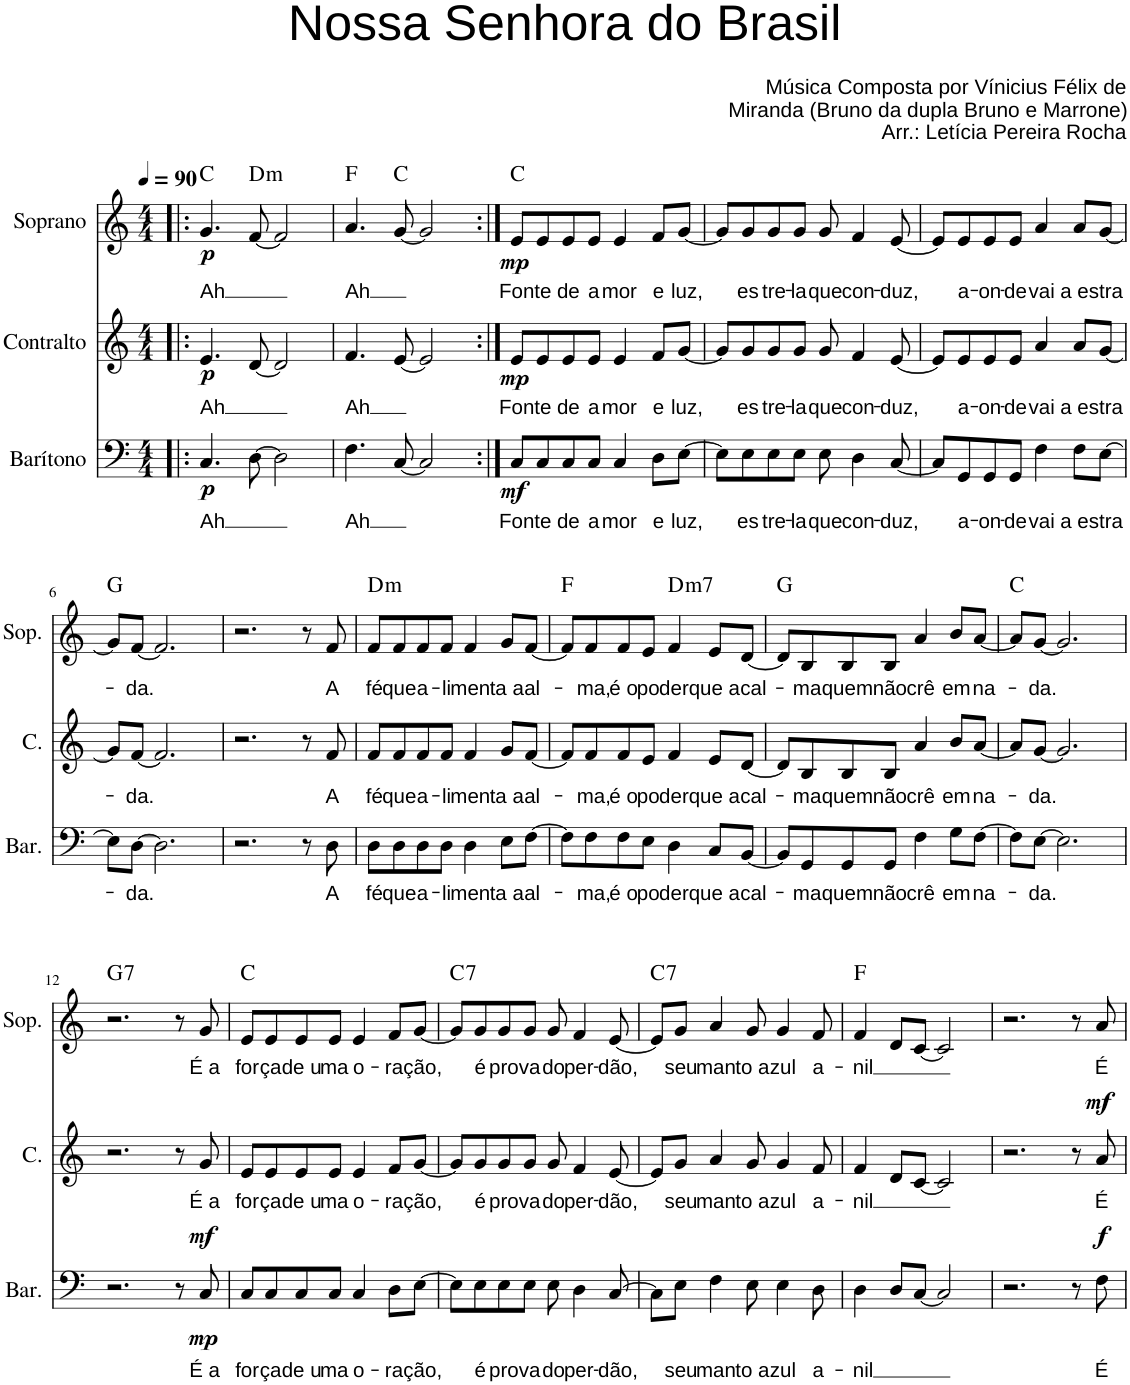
**kern	**text	**dynam	**kern	**text	**dynam	**kern	**text	**dynam	**harte
*part3	*part3	*part3	*part2	*part2	*part2	*part1	*part1	*part1	*part1
*staff3	*staff3	*staff3	*staff2	*staff2	*staff2	*staff1	*staff1	*staff1	*
*I"Barítono	*	*	*I"Contralto	*	*	*I"Soprano	*	*	*
*I'Bar.	*	*	*I'C.	*	*	*I'Sop.	*	*	*
*clefF4	*	*	*clefG2	*	*	*clefG2	*	*	*
*k[]	*	*	*k[]	*	*	*k[]	*	*	*
*M4/4	*	*	*M4/4	*	*	*M4/4	*	*	*
*MM90	*	*	*MM90	*	*	*MM90	*	*	*
=1!|:	=1!|:	=1!|:	=1!|:	=1!|:	=1!|:	=1!|:	=1!|:	=1!|:	=1!|:
!	!LO:LY:b	!LO:DY:b	!	!LO:LY:b	!LO:DY:b	!	!LO:LY:b	!LO:DY:b	!
4.C/	Ah	p	4.e/	Ah	p	4.g/	Ah	p	C:maj
!	!	!	!	!	!	!	!	!	!LO:H:kt=m
[8D\	.	.	[8d/	.	.	[8f/	.	.	D:min
2D\]	.	.	2d/]	.	.	2f/]	.	.	.
=2	=2	=2	=2	=2	=2	=2	=2	=2	=2
!	!LO:LY:b	!	!	!LO:LY:b	!	!	!LO:LY:b	!	!
4.F\	Ah	.	4.f/	Ah	.	4.a/	Ah	.	F:maj
[8C/	.	.	[8e/	.	.	[8g/	.	.	C:maj
2C/]	.	.	2e/]	.	.	2g/]	.	.	.
=3:|!	=3:|!	=3:|!	=3:|!	=3:|!	=3:|!	=3:|!	=3:|!	=3:|!	=3:|!
!	!LO:LY:b	!LO:DY:b	!	!LO:LY:b	!LO:DY:b	!	!LO:LY:b	!LO:DY:b	!
8C/L	Fon-	mf	8e/L	Fon-	mp	8e/L	Fon-	mp	C:maj
!	!LO:LY:b	!	!	!LO:LY:b	!	!	!LO:LY:b	!	!
8C/	-te	.	8e/	-te	.	8e/	-te	.	.
!	!LO:LY:b	!	!	!LO:LY:b	!	!	!LO:LY:b	!	!
8C/	de	.	8e/	de	.	8e/	de	.	.
!	!LO:LY:b	!	!	!LO:LY:b	!	!	!LO:LY:b	!	!
8C/J	a-	.	8e/J	a-	.	8e/J	a-	.	.
!	!LO:LY:b	!	!	!LO:LY:b	!	!	!LO:LY:b	!	!
4C/	-mor	.	4e/	-mor	.	4e/	-mor	.	.
!	!LO:LY:b	!	!	!LO:LY:b	!	!	!LO:LY:b	!	!
8D\L	e	.	8f/L	e	.	8f/L	e	.	.
!	!LO:LY:b	!	!	!LO:LY:b	!	!	!LO:LY:b	!	!
[8E\J	luz,	.	[8g/J	luz,	.	[8g/J	luz,	.	.
=4	=4	=4	=4	=4	=4	=4	=4	=4	=4
8E\L]	.	.	8g/L]	.	.	8g/L]	.	.	.
!	!LO:LY:b	!	!	!LO:LY:b	!	!	!LO:LY:b	!	!
8E\	es-	.	8g/	es-	.	8g/	es-	.	.
!	!LO:LY:b	!	!	!LO:LY:b	!	!	!LO:LY:b	!	!
8E\	-tre-	.	8g/	-tre-	.	8g/	-tre-	.	.
!	!LO:LY:b	!	!	!LO:LY:b	!	!	!LO:LY:b	!	!
8E\J	-la	.	8g/J	-la	.	8g/J	-la	.	.
!	!LO:LY:b	!	!	!LO:LY:b	!	!	!LO:LY:b	!	!
8E\	que	.	8g/	que	.	8g/	que	.	.
!	!LO:LY:b	!	!	!LO:LY:b	!	!	!LO:LY:b	!	!
4D\	con-	.	4f/	con-	.	4f/	con-	.	.
!	!LO:LY:b	!	!	!LO:LY:b	!	!	!LO:LY:b	!	!
[8C/	-duz,	.	[8e/	-duz,	.	[8e/	-duz,	.	.
=5	=5	=5	=5	=5	=5	=5	=5	=5	=5
8C/L]	.	.	8e/L]	.	.	8e/L]	.	.	.
!	!LO:LY:b	!	!	!LO:LY:b	!	!	!LO:LY:b	!	!
8GG/	a-	.	8e/	a-	.	8e/	a-	.	.
!	!LO:LY:b	!	!	!LO:LY:b	!	!	!LO:LY:b	!	!
8GG/	-on-	.	8e/	-on-	.	8e/	-on-	.	.
!	!LO:LY:b	!	!	!LO:LY:b	!	!	!LO:LY:b	!	!
8GG/J	-de	.	8e/J	-de	.	8e/J	-de	.	.
!	!LO:LY:b	!	!	!LO:LY:b	!	!	!LO:LY:b	!	!
4F\	vai	.	4a/	vai	.	4a/	vai	.	.
!	!LO:LY:b	!	!	!LO:LY:b	!	!	!LO:LY:b	!	!
8F\L	a es-	.	8a/L	a es-	.	8a/L	a es-	.	.
!	!LO:LY:b	!	!	!LO:LY:b	!	!	!LO:LY:b	!	!
[8E\J	-tra-	.	[8g/J	-tra-	.	[8g/J	-tra-	.	.
!!LO:LB:g=z
=6	=6	=6	=6	=6	=6	=6	=6	=6	=6
8E\L]	.	.	8g/L]	.	.	8g/L]	.	.	G:maj
!	!LO:LY:b	!	!	!LO:LY:b	!	!	!LO:LY:b	!	!
[8D\J	-da.	.	[8f/J	-da.	.	[8f/J	-da.	.	.
2.D\]	.	.	2.f/]	.	.	2.f/]	.	.	.
=7	=7	=7	=7	=7	=7	=7	=7	=7	=7
2.r	.	.	2.r	.	.	2.r	.	.	.
8r	.	.	8r	.	.	8r	.	.	.
!	!LO:LY:b	!	!	!LO:LY:b	!	!	!LO:LY:b	!	!
8D\	A	.	8f/	A	.	8f/	A	.	.
=8	=8	=8	=8	=8	=8	=8	=8	=8	=8
!	!LO:LY:b	!	!	!LO:LY:b	!	!	!LO:LY:b	!	!LO:H:kt=m
8D\L	fé	.	8f/L	fé	.	8f/L	fé	.	D:min
!	!LO:LY:b	!	!	!LO:LY:b	!	!	!LO:LY:b	!	!
8D\	que	.	8f/	que	.	8f/	que	.	.
!	!LO:LY:b	!	!	!LO:LY:b	!	!	!LO:LY:b	!	!
8D\	a-	.	8f/	a-	.	8f/	a-	.	.
!	!LO:LY:b	!	!	!LO:LY:b	!	!	!LO:LY:b	!	!
8D\J	-li-	.	8f/J	-li-	.	8f/J	-li-	.	.
!	!LO:LY:b	!	!	!LO:LY:b	!	!	!LO:LY:b	!	!
4D\	-men-	.	4f/	-men-	.	4f/	-men-	.	.
!	!LO:LY:b	!	!	!LO:LY:b	!	!	!LO:LY:b	!	!
8E\L	-ta a	.	8g/L	-ta a	.	8g/L	-ta a	.	.
!	!LO:LY:b	!	!	!LO:LY:b	!	!	!LO:LY:b	!	!
[8F\J	al-	.	[8f/J	al-	.	[8f/J	al-	.	.
=9	=9	=9	=9	=9	=9	=9	=9	=9	=9
8F\L]	.	.	8f/L]	.	.	8f/L]	.	.	F:maj
!	!LO:LY:b	!	!	!LO:LY:b	!	!	!LO:LY:b	!	!
8F\	-ma,	.	8f/	-ma,	.	8f/	-ma,	.	.
!	!LO:LY:b	!	!	!LO:LY:b	!	!	!LO:LY:b	!	!
8F\	é o	.	8f/	é o	.	8f/	é o	.	.
!	!LO:LY:b	!	!	!LO:LY:b	!	!	!LO:LY:b	!	!
8E\J	po-	.	8e/J	po-	.	8e/J	po-	.	.
!	!LO:LY:b	!	!	!LO:LY:b	!	!	!LO:LY:b	!	!LO:H:kt=m7
4D\	-der	.	4f/	-der	.	4f/	-der	.	D:min7
!	!LO:LY:b	!	!	!LO:LY:b	!	!	!LO:LY:b	!	!
8C/L	que a-	.	8e/L	que a-	.	8e/L	que a-	.	.
!	!LO:LY:b	!	!	!LO:LY:b	!	!	!LO:LY:b	!	!
[8BB/J	-cal-	.	[8d/J	-cal-	.	[8d/J	-cal-	.	.
=10	=10	=10	=10	=10	=10	=10	=10	=10	=10
8BB/L]	.	.	8d/L]	.	.	8d/L]	.	.	G:maj
!	!LO:LY:b	!	!	!LO:LY:b	!	!	!LO:LY:b	!	!
8GG/	-ma	.	8B/	-ma	.	8B/	-ma	.	.
!	!LO:LY:b	!	!	!LO:LY:b	!	!	!LO:LY:b	!	!
8GG/	quem	.	8B/	quem	.	8B/	quem	.	.
!	!LO:LY:b	!	!	!LO:LY:b	!	!	!LO:LY:b	!	!
8GG/J	não	.	8B/J	não	.	8B/J	não	.	.
!	!LO:LY:b	!	!	!LO:LY:b	!	!	!LO:LY:b	!	!
4F\	crê	.	4a/	crê	.	4a/	crê	.	.
!	!LO:LY:b	!	!	!LO:LY:b	!	!	!LO:LY:b	!	!
8G\L	em	.	8b/L	em	.	8b/L	em	.	.
!	!LO:LY:b	!	!	!LO:LY:b	!	!	!LO:LY:b	!	!
[8F\J	na-	.	[8a/J	na-	.	[8a/J	na-	.	.
=11	=11	=11	=11	=11	=11	=11	=11	=11	=11
8F\L]	.	.	8a/L]	.	.	8a/L]	.	.	C:maj
!	!LO:LY:b	!	!	!LO:LY:b	!	!	!LO:LY:b	!	!
[8E\J	-da.	.	[8g/J	-da.	.	[8g/J	-da.	.	.
2.E\]	.	.	2.g/]	.	.	2.g/]	.	.	.
!!LO:LB:g=z
=12	=12	=12	=12	=12	=12	=12	=12	=12	=12
!	!	!	!	!	!	!	!	!	!LO:H:kt=7
2.r	.	.	2.r	.	.	2.r	.	.	G:7
8r	.	.	8r	.	.	8r	.	.	.
!	!LO:LY:b	!LO:DY:a	!	!LO:LY:b	!	!	!LO:LY:b	!	!
!	!	!LO:DY:n=1:b	!	!	!	!	!	!	!
8C/	É a	mf mp	8g/	É a	.	8g/	É a	.	.
=13	=13	=13	=13	=13	=13	=13	=13	=13	=13
!	!LO:LY:b	!	!	!LO:LY:b	!	!	!LO:LY:b	!	!
8C/L	for-	.	8e/L	for-	.	8e/L	for-	.	C:maj
!	!LO:LY:b	!	!	!LO:LY:b	!	!	!LO:LY:b	!	!
8C/	-ça	.	8e/	-ça	.	8e/	-ça	.	.
!	!LO:LY:b	!	!	!LO:LY:b	!	!	!LO:LY:b	!	!
8C/	de u-	.	8e/	de u-	.	8e/	de u-	.	.
!	!LO:LY:b	!	!	!LO:LY:b	!	!	!LO:LY:b	!	!
8C/J	-ma	.	8e/J	-ma	.	8e/J	-ma	.	.
!	!LO:LY:b	!	!	!LO:LY:b	!	!	!LO:LY:b	!	!
4C/	o-	.	4e/	o-	.	4e/	o-	.	.
!	!LO:LY:b	!	!	!LO:LY:b	!	!	!LO:LY:b	!	!
8D\L	-ra-	.	8f/L	-ra-	.	8f/L	-ra-	.	.
!	!LO:LY:b	!	!	!LO:LY:b	!	!	!LO:LY:b	!	!
[8E\J	-ção,	.	[8g/J	-ção,	.	[8g/J	-ção,	.	.
=14	=14	=14	=14	=14	=14	=14	=14	=14	=14
!	!	!	!	!	!	!	!	!	!LO:H:kt=7
8E\L]	.	.	8g/L]	.	.	8g/L]	.	.	C:7
!	!LO:LY:b	!	!	!LO:LY:b	!	!	!LO:LY:b	!	!
8E\	é	.	8g/	é	.	8g/	é	.	.
!	!LO:LY:b	!	!	!LO:LY:b	!	!	!LO:LY:b	!	!
8E\	pro-	.	8g/	pro-	.	8g/	pro-	.	.
!	!LO:LY:b	!	!	!LO:LY:b	!	!	!LO:LY:b	!	!
8E\J	-va	.	8g/J	-va	.	8g/J	-va	.	.
!	!LO:LY:b	!	!	!LO:LY:b	!	!	!LO:LY:b	!	!
8E\	do	.	8g/	do	.	8g/	do	.	.
!	!LO:LY:b	!	!	!LO:LY:b	!	!	!LO:LY:b	!	!
4D\	per-	.	4f/	per-	.	4f/	per-	.	.
!	!LO:LY:b	!	!	!LO:LY:b	!	!	!LO:LY:b	!	!
[8C/	-dão,	.	[8e/	-dão,	.	[8e/	-dão,	.	.
=15	=15	=15	=15	=15	=15	=15	=15	=15	=15
!	!	!	!	!	!	!	!	!	!LO:H:kt=7
8C\L]	.	.	8e/L]	.	.	8e/L]	.	.	C:7
!	!LO:LY:b	!	!	!LO:LY:b	!	!	!LO:LY:b	!	!
8E\J	seu	.	8g/J	seu	.	8g/J	seu	.	.
!	!LO:LY:b	!	!	!LO:LY:b	!	!	!LO:LY:b	!	!
4F\	man-	.	4a/	man-	.	4a/	man-	.	.
!	!LO:LY:b	!	!	!LO:LY:b	!	!	!LO:LY:b	!	!
8E\	-to a-	.	8g/	-to a-	.	8g/	-to a-	.	.
!	!LO:LY:b	!	!	!LO:LY:b	!	!	!LO:LY:b	!	!
4E\	-zul	.	4g/	-zul	.	4g/	-zul	.	.
!	!LO:LY:b	!	!	!LO:LY:b	!	!	!LO:LY:b	!	!
8D\	a-	.	8f/	a-	.	8f/	a-	.	.
=16	=16	=16	=16	=16	=16	=16	=16	=16	=16
!	!LO:LY:b	!	!	!LO:LY:b	!	!	!LO:LY:b	!	!
4D\	-nil	.	4f/	-nil	.	4f/	-nil	.	F:maj
8D/L	.	.	8d/L	.	.	8d/L	.	.	.
[8C/J	.	.	[8c/J	.	.	[8c/J	.	.	.
2C/]	.	.	2c/]	.	.	2c/]	.	.	.
=17	=17	=17	=17	=17	=17	=17	=17	=17	=17
2.r	.	.	2.r	.	.	2.r	.	.	.
8r	.	.	8r	.	.	8r	.	.	.
!	!LO:LY:b	!LO:DY:a	!	!LO:LY:b	!LO:DY:a	!	!LO:LY:b	!	!
8F\	É	f	8a/	É	mf	8a/	É	.	.
=	=	=	=	=	=	=	=	=	=
*-	*-	*-	*-	*-	*-	*-	*-	*-	*-
